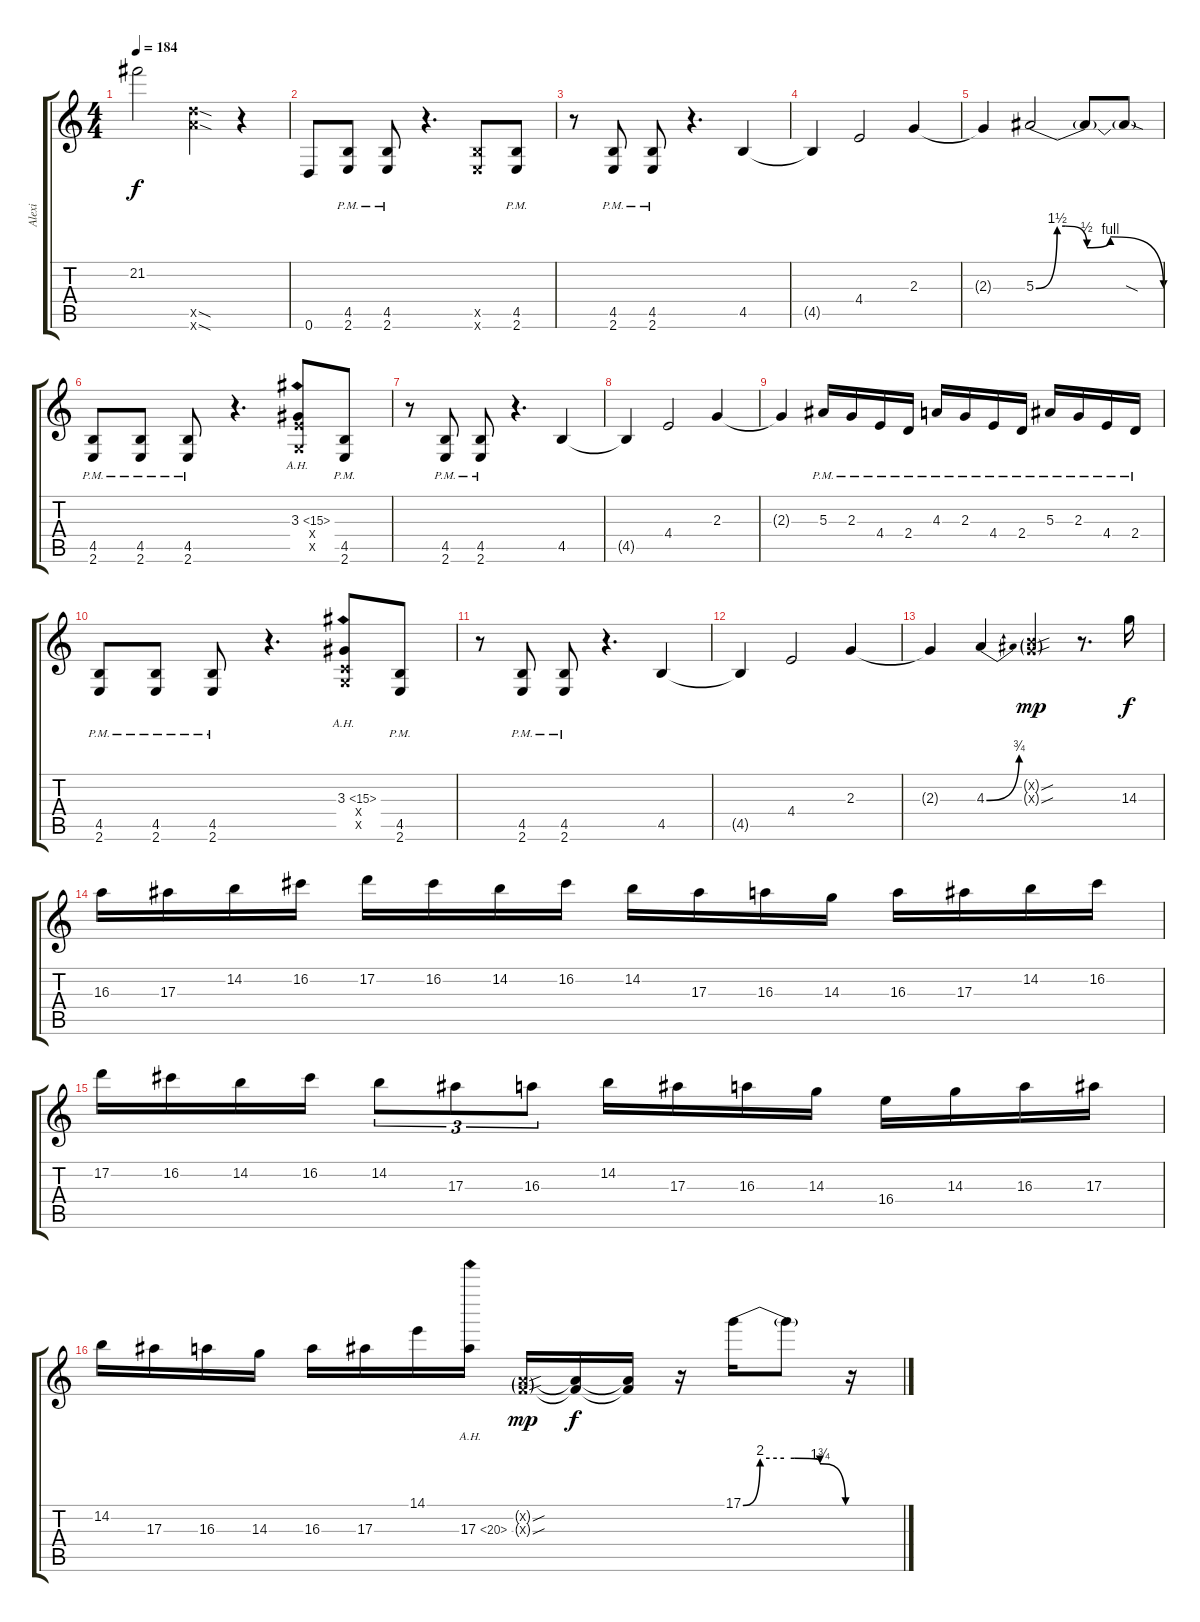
\track ("Alexi" "Alexi") {instrument distortionguitar}
\staff {score tabs}
\tuning (D4 A3 F3 C3 G2 D2) {hide}
\ts (4 4)
\tempo 184
\clef g2
\ks c
21.2{t}.2{dy f} (19.5{sod x} 19.6{sod x}).4 r.4 |
0.6.8 (4.5{pm} 2.6{pm}).8 (4.5{pm} 2.6{pm}).8 r.4{d} (4.5{x} 2.6{x}).8 (4.5{pm} 2.6{pm}).8 |
r.8 (4.5{pm} 2.6{pm}).8 (4.5{pm} 2.6{pm}).8 r.4{d} 4.5.4 |
4.5{t}.4 4.4.2 2.3.4 |
2.3{t}.4 5.3{be (custom 0 0 10 6 14 6 24 2 35 4 60 0)}.2 5.3{t}.8 5.3{sod t}.8 |
(4.5{pm} 2.6{pm}).8 (4.5{pm} 2.6{pm}).8 (4.5{pm} 2.6{pm}).8 r.4{d} (3.3{ah 12} 4.4{x} 0.5{x}).8 (4.5{pm} 2.6{pm}).8 |
r.8 (4.5{pm} 2.6{pm}).8 (4.5{pm} 2.6{pm}).8 r.4{d} 4.5.4 |
4.5{t}.4 4.4.2 2.3.4 |
2.3{t}.4 5.3{pm}.16 2.3{pm}.16 4.4{pm}.16 2.4{pm}.16 4.3{pm}.16 2.3{pm}.16 4.4{pm}.16 2.4{pm}.16 5.3{pm}.16 2.3{pm}.16 4.4{pm}.16 2.4{pm}.16 |
(4.5{pm} 2.6{pm}).8 (4.5{pm} 2.6{pm}).8 (4.5{pm} 2.6{pm}).8 r.4{d} (3.3{ah 12} 0.4{x} 0.5{x}).8 (4.5{pm} 2.6{pm}).8 |
r.8 (4.5{pm} 2.6{pm}).8 (4.5{pm} 2.6{pm}).8 r.4{d} 4.5.4 |
4.5{t}.4 4.4.2 2.3.4 |
2.3{t}.4 4.3{be (bend 0 0 60 3)}.4 (2.2{sou g x} 2.3{sou g x}).4{dy mp} r.8{d} 14.3.16{dy f} |
16.3.16 17.3.16 14.2.16 16.2.16 17.2.16 16.2.16 14.2.16 16.2.16 14.2.16 17.3.16 16.3.16 14.3.16 16.3.16 17.3.16 14.2.16 16.2.16 |
17.2.16 16.2.16 14.2.16 16.2.16 14.2.8{tu (3 2)} 17.3.8{tu (3 2)} 16.3.8{tu (3 2)} 14.2.16 17.3.16 16.3.16 14.3.16 16.4.16 14.3.16 16.3.16 17.3.16 |
14.2.16 17.3.16 16.3.16 14.3.16 16.3.16 17.3.16 14.1.16 17.3{ah 3}.16 (0.2{sou g x} 0.3{sou g x}).16{dy mp} (0.2{t} 0.3{t}).16{dy f} (0.2{t} 0.3{t}).16 r.16 17.1{be (custom 0 0 10 8 24 8 30 8 45 7 60 0)}.16 17.1{t}.8 r.16
